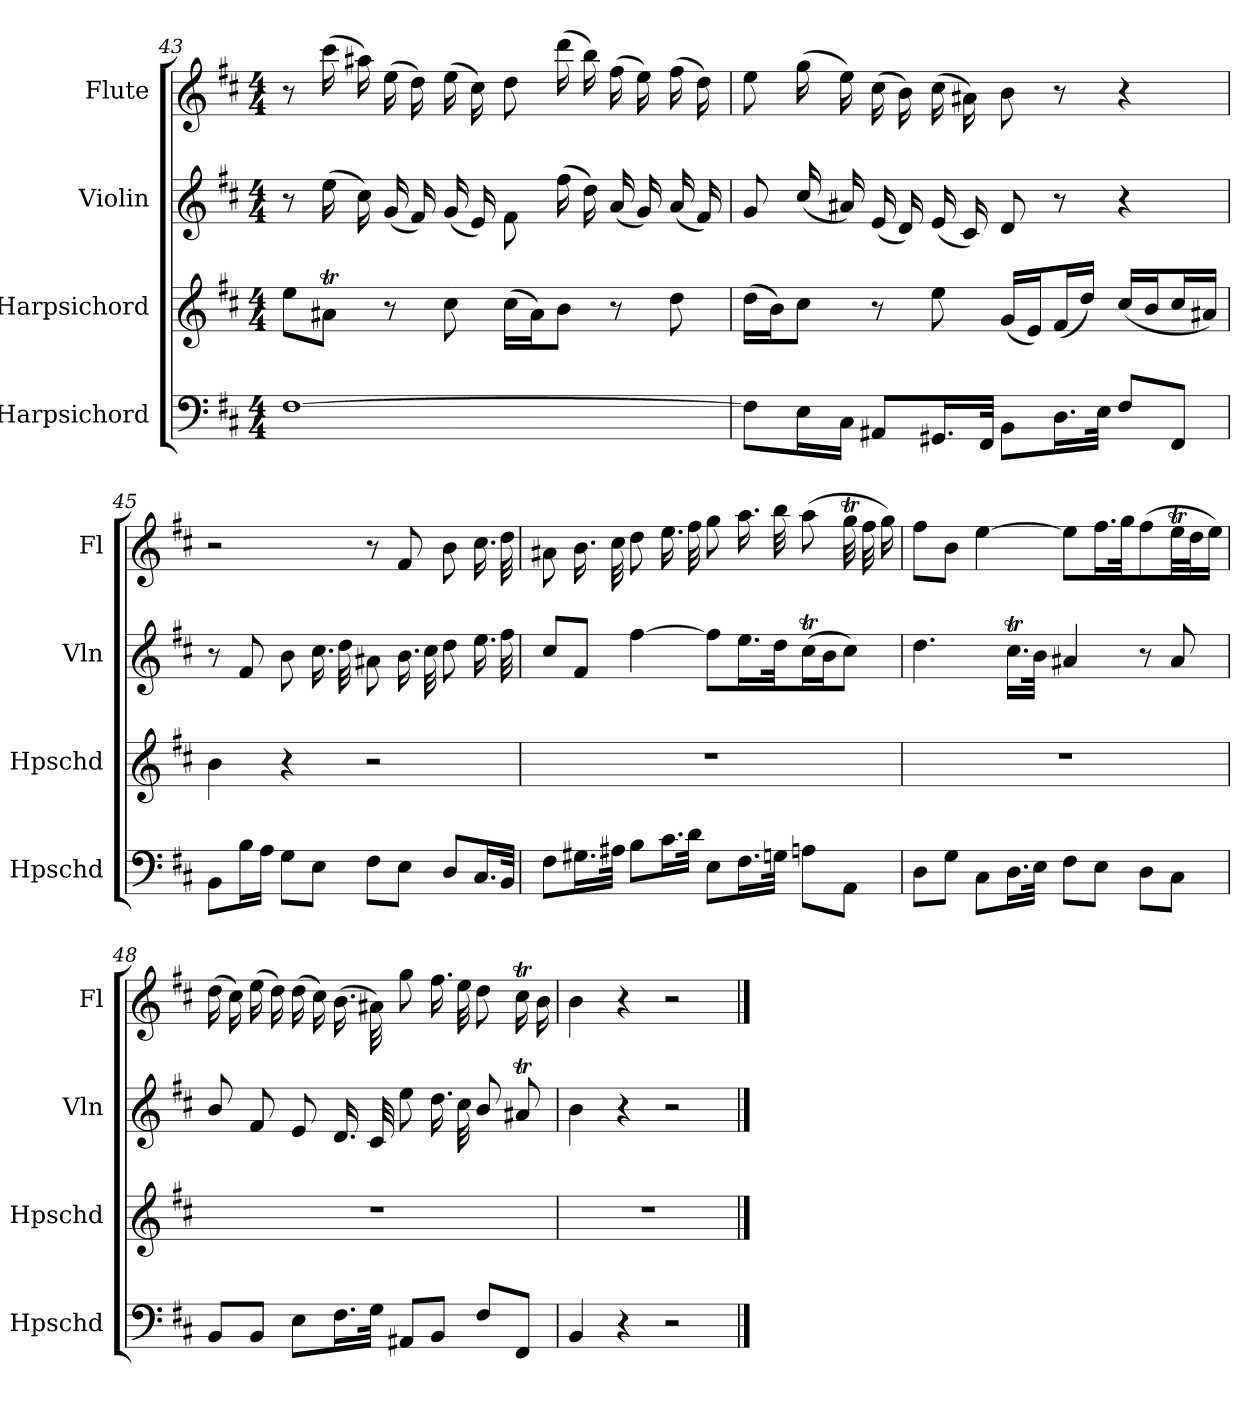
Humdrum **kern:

**kern	**kern	**kern	**kern
*part4	*part3	*part2	*part1
*staff4	*staff3	*staff2	*staff1
*I"Harpsichord	*I"Harpsichord	*I"Violin	*I"Flute
*I'Hpschd	*I'Hpschd	*I'Vln	*I'Fl
*clefF4	*clefG2	*clefG2	*clefG2
*k[f#c#]	*k[f#c#]	*k[f#c#]	*k[f#c#]
*b:	*b:	*b:	*b:
*M4/4	*M4/4	*M4/4	*M4/4
=43	=43	=43	=43
[1F#\	8ee\L	8r	8r
.	8a#Xt\J	(16ee\	(16ccc#\
.	.	16cc#\)	16aa#X\)
.	8r	(16g/	(16ee\
.	.	16f#/)	16dd\)
.	8cc#\	(16g/	(16ee\
.	.	16e/)	16cc#\)
.	(16cc#\LL	8f#\	8dd\
.	16a#\J)	.	.
.	8b\J	(16ff#\	(16ddd\
.	.	16dd\)	16bb\)
.	8r	(16a/	(16ff#\
.	.	16g/)	16ee\)
.	8dd\	(16a/	(16ff#\
.	.	16f#/)	16dd\)
=44	=44	=44	=44
8F#\L]	(16dd\LL	8g/	8ee\
.	16b\J)	.	.
16E\L	8cc#\J	(16cc#/	(16gg\
16C#\JJ	.	16a#X/)	16ee\)
8AA#X/L	8r	(16e/	(16cc#\
.	.	16d/)	16b\)
16.GG#X/L	8ee\	(16e/	(16cc#\
.	.	16c#/)	16a#X\)
32FF#/JJk	.	.	.
8BB\L	(16g/LL	8d/	8b\
.	16e/J)	.	.
16.D\L	(16f#/L	8r	8r
.	16dd/JJ)	.	.
32E\JJk	.	.	.
8F#/L	(16cc#/LL	4r	4r
.	16b/J	.	.
8FF#/J	16cc#/L	.	.
.	16a#X/JJ)	.	.
=45	=45	=45	=45
8BB\L	4b\	8r	2r
16B\L	.	8f#/	.
16A\JJ	.	.	.
8G\L	4r	8b\	.
8E\J	.	16.cc#\	.
.	.	32dd\	.
8F#\L	2r	8a#X\	8r
8E\J	.	16.b\	8f#/
.	.	32cc#\	.
8D/L	.	8dd\	8b\
16.C#/L	.	16.ee\	16.cc#\
32BB/JJk	.	32ff#\	32dd\
=46	=46	=46	=46
8F#\L	1r	8cc#/L	8a#X\
16.G#X\L	.	8f#/J	16.b\
32A#X\JJk	.	.	32cc#\
8B\L	.	[4ff#\	8dd\
16.c#\L	.	.	16.ee\
32d\JJk	.	.	32ff#\
8E\L	.	8ff#\L]	8gg\
16.F#\L	.	16.ee\L	16.aa\
32Gn\JJk	.	32dd\Jk	32bb\
8An\L	.	(16cc#t\L	(8aa\
.	.	16b\J	.
8AA\J	.	8cc#\J)	32ggT\
.	.	.	32ff#\
.	.	.	16gg\)
=47	=47	=47	=47
8D\L	1r	4.dd\	8ff#\L
8G\J	.	.	8b\J
8C#\L	.	.	[4ee\
16.D\L	.	16.cc#t\LL	.
32E\JJk	.	32b\JJk	.
8F#\L	.	4a#X/	8ee\L]
8E\J	.	.	16.ff#\L
.	.	.	32gg\Jk
8D\L	.	8r	(8ff#\
8C#\J	.	8a#/	32eeT\LL
.	.	.	32dd\J
.	.	.	16ee\JJ)
=48	=48	=48	=48
8BB/L	1r	8b/	(16dd\
.	.	.	16cc#\)
8BB/J	.	8f#/	(16ee\
.	.	.	16dd\)
8E\L	.	8e/	(16dd\
.	.	.	16cc#\)
16.F#\L	.	16.d/	(16.b\
32G\JJk	.	32c#/	32a#X\)
8AA#X/L	.	8ee\	8gg\
8BB/J	.	16.dd\	16.ff#\
.	.	32cc#\	32ee\
8F#/L	.	8b/	8dd\
8FF#/J	.	8a#Xt/	16cc#t\
.	.	.	16b\
=49	=49	=49	=49
4BB/	1r	4b\	4b\
4r	.	4r	4r
2r	.	2r	2r
==	==	==	==
*-	*-	*-	*-
